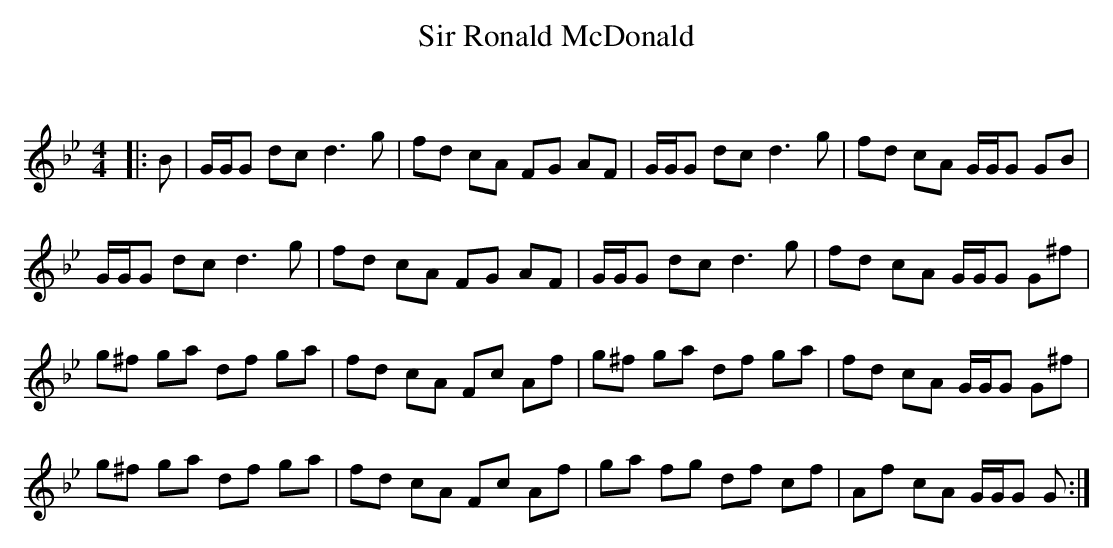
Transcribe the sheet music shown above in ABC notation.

X:1
T: Sir Ronald McDonald
C:
Q: 232
K:Gm
M:4/4
L:1/8
|:B|G1/2G1/2G dc d3g|fd cA FG AF|G1/2G1/2G dc d3g|fd cA G1/2G1/2G GB|
G1/2G1/2G dc d3g|fd cA FG AF|G1/2G1/2G dc d3g|fd cA G1/2G1/2G G^f|
g^f ga df ga|fd cA Fc Af|g^f ga df ga|fd cA G1/2G1/2G G^f|
g^f ga df ga|fd cA Fc Af|ga fg df cf|Af cA G1/2G1/2G G:|
